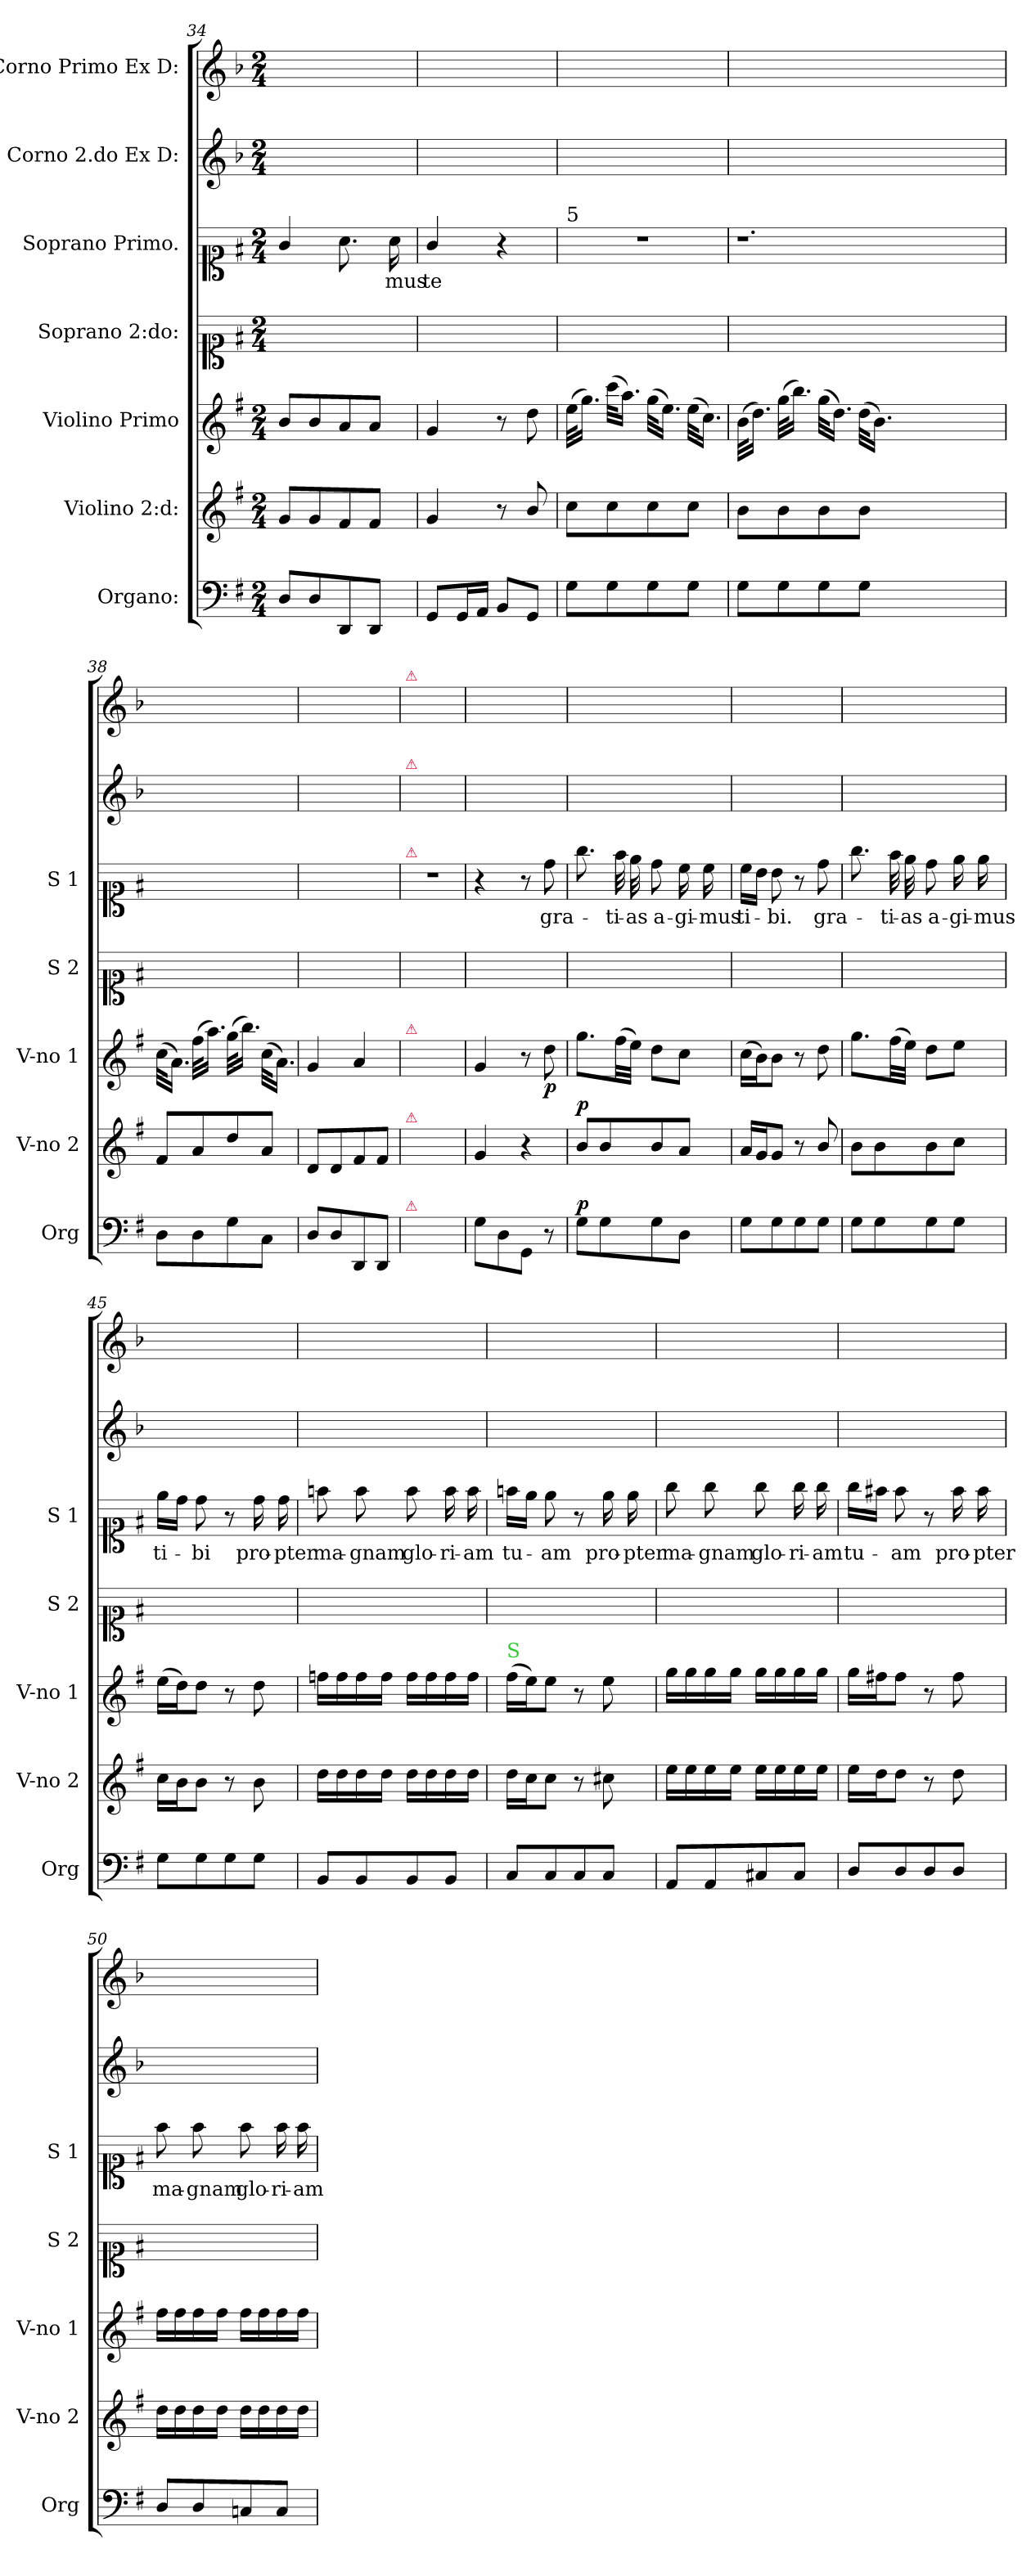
**kern	**dynam	**kern	**dynam	**kern	**dynam	**kern	**kern	**text	**kern	**kern
*part7	*part7	*part6	*part6	*part5	*part5	*part4	*part3	*part3	*part2	*part1
*staff7	*staff7	*staff6	*staff6	*staff5	*staff5	*staff4	*staff3	*staff3	*staff2	*staff1
*I"Organo:	*	*I"Violino 2:d:	*	*I"Violino Primo	*	*I"Soprano 2:do:	*I"Soprano Primo.	*	*I"Corno 2.do Ex D:	*I"Corno Primo Ex D:
*I'Org	*	*I'V-no 2	*	*I'V-no 1	*	*I'S 2	*I'S 1	*	*	*
*clefF4	*	*clefG2	*	*clefG2	*	*clefC1	*clefC1	*	*clefG2	*clefG2
*	*	*	*	*	*	*	*	*	*ITrd6c10	*ITrd6c10
*k[f#]	*	*k[f#]	*	*k[f#]	*	*k[f#]	*k[f#]	*	*k[f#]	*k[f#]
*M2/4	*	*M2/4	*	*M2/4	*	*M2/4	*M2/4	*	*M2/4	*M2/4
=34	=34	=34	=34	=34	=34	=34	=34	=34	=34	=34
8D/L	.	8g/L	.	8b/L	.	2ryy	4g/	.	2ryy	2ryy
8D/	.	8g/	.	8b/	.	.	.	.	.	.
8DD/	.	8f#/	.	8a/	.	.	8.a\	.	.	.
8DD/J	.	8f#/J	.	8a/J	.	.	.	.	.	.
.	.	.	.	.	.	.	16a\	-mus	.	.
=35	=35	=35	=35	=35	=35	=35	=35	=35	=35	=35
8GG/L	.	4g/	.	4g/	.	2ryy	4g/	te	2ryy	2ryy
16GG/L	.	.	.	.	.	.	.	.	.	.
16AA/JJ	.	.	.	.	.	.	.	.	.	.
8BB/L	.	8r	.	8r	.	.	4r	.	.	.
8GG/J	.	8b/	.	8dd\	For	.	.	.	.	.
=36	=36	=36	=36	=36	=36	=36	=36	=36	=36	=36
!	!	!	!	!	!	!	!LO:TX:a:t=5	!	!	!
8G\L	For	8cc\L	For	(32ee\KLL	.	2ryy	2r	.	2ryy	2ryy
.	.	.	.	16.gg\JJ)	.	.	.	.	.	.
8G\	.	8cc\	.	(32ccc\KLL	.	.	.	.	.	.
.	.	.	.	16.aa\JJ)	.	.	.	.	.	.
8G\	.	8cc\	.	(32gg\KLL	.	.	.	.	.	.
.	.	.	.	16.ee\JJ)	.	.	.	.	.	.
8G\J	.	8cc\J	.	(32ee\KLL	.	.	.	.	.	.
.	.	.	.	16.cc\JJ)	.	.	.	.	.	.
=37	=37	=37	=37	=37	=37	=37	=37	=37	=37	=37
8G\L	.	8b\L	.	(32b\KLL	.	2ryy	1.r	.	2ryy	2ryy
.	.	.	.	16.dd\JJ)	.	.	.	.	.	.
8G\	.	8b\	.	(32gg\KLL	.	.	.	.	.	.
.	.	.	.	16.bb\JJ)	.	.	.	.	.	.
8G\	.	8b\	.	(32gg\KLL	.	.	.	.	.	.
.	.	.	.	16.dd\JJ)	.	.	.	.	.	.
8G\J	.	8b\J	.	(32dd\KLL	.	.	.	.	.	.
.	.	.	.	16.b\JJ)	.	.	.	.	.	.
1ryy	.	1ryy	.	1ryy	.	1ryy	.	.	1ryy	1ryy
=38	=38	=38	=38	=38	=38	=38	=38	=38	=38	=38
8D\L	.	8f#/L	.	(32cc\KLL	.	2ryy	2ryy	.	2ryy	2ryy
.	.	.	.	16.a\JJ)	.	.	.	.	.	.
8D\	.	8a/	.	(32ff#\KLL	.	.	.	.	.	.
.	.	.	.	16.aa\JJ)	.	.	.	.	.	.
8G\	.	8dd/	.	(32gg\KLL	.	.	.	.	.	.
.	.	.	.	16.bb\JJ)	.	.	.	.	.	.
8C\J	.	8a/J	.	(32cc\KLL	.	.	.	.	.	.
.	.	.	.	16.a\JJ)	.	.	.	.	.	.
=39	=39	=39	=39	=39	=39	=39	=39	=39	=39	=39
8D/L	.	8d/L	.	4g/	.	2ryy	2ryy	.	2ryy	2ryy
8D/	.	8d/	.	.	.	.	.	.	.	.
8DD/	.	8f#/	.	4a/	.	.	.	.	.	.
8DD/J	.	8f#/J	.	.	.	.	.	.	.	.
=40	=40	=40	=40	=40	=40	=40	=40	=40	=40	=40
!	!	!	!	!	!	!	!	!	!	!LO:TX:a:color=crimson:t=⚠
!	!	!	!	!	!	!	!	!	!LO:TX:a:color=crimson:t=⚠	!
!	!	!	!	!	!	!	!LO:TX:a:color=crimson:t=⚠	!	!	!
!	!	!	!	!LO:TX:a:color=crimson:t=⚠	!	!	!	!	!	!
!	!	!LO:TX:a:color=crimson:t=⚠	!	!	!	!	!	!	!	!
!LO:TX:a:color=crimson:t=⚠	!	!	!	!	!	!	!	!	!	!
2ryy	.	2ryy	.	2ryy	.	2ryy	2r	.	2ryy	2ryy
=41	=41	=41	=41	=41	=41	=41	=41	=41	=41	=41
8G\L	.	4g/	.	4g/	.	2ryy	4r	.	2ryy	2ryy
8D\	.	.	.	.	.	.	.	.	.	.
8GG\J	.	4r	.	8r	.	.	8r	.	.	.
8r	.	.	.	8dd\	p	.	8dd\	gra-	.	.
=42	=42	=42	=42	=42	=42	=42	=42	=42	=42	=42
!	!LO:DY:a	!	!LO:DY:a	!	!	!	!	!	!	!
8G\L	p	8b/L	p	8.gg\L	.	2ryy	8.gg\	.	2ryy	2ryy
8G\	.	8b/	.	.	.	.	.	.	.	.
.	.	.	.	(32ff#\LL	.	.	32ff#\	-ti-	.	.
.	.	.	.	32ee\JJJ)	.	.	32ee\	-as	.	.
8G\	.	8b/	.	8dd\L	.	.	8dd\	a-	.	.
8D\J	.	8a/J	.	8cc\J	.	.	16cc\	-gi-	.	.
.	.	.	.	.	.	.	16cc\	-mus	.	.
=43	=43	=43	=43	=43	=43	=43	=43	=43	=43	=43
8G\L	.	16a/LL	.	(16cc\LL	.	2ryy	16cc\LL	ti-	2ryy	2ryy
.	.	16g/J	.	16b\J)	.	.	16b\JJ	.	.	.
8G\	.	8g/J	.	8b\J	.	.	8b\	-bi.	.	.
8G\	.	8r	.	8r	.	.	8r	.	.	.
8G\J	.	8b/	.	8dd\	.	.	8dd\	gra-	.	.
=44	=44	=44	=44	=44	=44	=44	=44	=44	=44	=44
8G\L	.	8b\L	.	8.gg\L	.	2ryy	8.gg\	.	2ryy	2ryy
8G\	.	8b\	.	.	.	.	.	.	.	.
.	.	.	.	(32ff#\LL	.	.	32ff#\	-ti-	.	.
.	.	.	.	32ee\JJJ)	.	.	32ee\	-as	.	.
8G\	.	8b\	.	8dd\L	.	.	8dd\	a-	.	.
8G\J	.	8cc\J	.	8ee\J	.	.	16ee\	-gi-	.	.
.	.	.	.	.	.	.	16ee\	-mus	.	.
=45	=45	=45	=45	=45	=45	=45	=45	=45	=45	=45
8G\L	.	16cc\LL	.	(16ee\LL	.	2ryy	16ee\LL	ti-	2ryy	2ryy
.	.	16b\J	.	16dd\J)	.	.	16dd\JJ	.	.	.
8G\	.	8b\J	.	8dd\J	.	.	8dd\	-bi	.	.
8G\	.	8r	.	8r	.	.	8r	.	.	.
8G\J	.	8b\	.	8dd\	.	.	16dd\	pro-	.	.
.	.	.	.	.	.	.	16dd\	-pter	.	.
=46	=46	=46	=46	=46	=46	=46	=46	=46	=46	=46
8BB/L	.	16dd\LL	.	16ffn\LL	.	2ryy	8ffn\	ma-	2ryy	2ryy
.	.	16dd\	.	16ff\	.	.	.	.	.	.
8BB/	.	16dd\	.	16ff\	.	.	8ff\	-gnam	.	.
.	.	16dd\JJ	.	16ff\JJ	.	.	.	.	.	.
8BB/	.	16dd\LL	.	16ff\LL	.	.	8ff\	glo-	.	.
.	.	16dd\	.	16ff\	.	.	.	.	.	.
8BB/J	.	16dd\	.	16ff\	.	.	16ff\	-ri-	.	.
.	.	16dd\JJ	.	16ff\JJ	.	.	16ff\	-am	.	.
=47	=47	=47	=47	=47	=47	=47	=47	=47	=47	=47
!	!	!	!	!LO:TX:a:color=limegreen:t=S	!	!	!	!	!	!
8C/L	.	16dd\LL	.	(16ff#\LL	.	2ryy	16ffn\LL	tu-	2ryy	2ryy
.	.	16cc\J	.	16ee\J)	.	.	16ee\JJ	.	.	.
8C/	.	8cc\J	.	8ee\J	.	.	8ee\	-am	.	.
8C/	.	8r	.	8r	.	.	8r	.	.	.
8C/J	.	8cc#X\	.	8ee\	.	.	16ee\	pro-	.	.
.	.	.	.	.	.	.	16ee\	-pter	.	.
=48	=48	=48	=48	=48	=48	=48	=48	=48	=48	=48
8AA/L	.	16ee\LL	.	16gg\LL	.	2ryy	8gg\	ma-	2ryy	2ryy
.	.	16ee\	.	16gg\	.	.	.	.	.	.
8AA/	.	16ee\	.	16gg\	.	.	8gg\	-gnam	.	.
.	.	16ee\JJ	.	16gg\JJ	.	.	.	.	.	.
8C#X/	.	16ee\LL	.	16gg\LL	.	.	8gg\	glo-	.	.
.	.	16ee\	.	16gg\	.	.	.	.	.	.
8C#/J	.	16ee\	.	16gg\	.	.	16gg\	-ri-	.	.
.	.	16ee\JJ	.	16gg\JJ	.	.	16gg\	-am	.	.
=49	=49	=49	=49	=49	=49	=49	=49	=49	=49	=49
8D/L	.	16ee\LL	.	16gg\LL	.	2ryy	16gg\LL	tu-	2ryy	2ryy
.	.	16dd\J	.	16ff#X\J	.	.	16ff#X\JJ	.	.	.
8D/	.	8dd\J	.	8ff#\J	.	.	8ff#\	-am	.	.
8D/	.	8r	.	8r	.	.	8r	.	.	.
8D/J	.	8dd\	.	8ff#\	.	.	16ff#\	pro-	.	.
.	.	.	.	.	.	.	16ff#\	-pter	.	.
=50	=50	=50	=50	=50	=50	=50	=50	=50	=50	=50
8D/L	.	16dd\LL	.	16ff#\LL	.	2ryy	8ff#\	ma-	2ryy	2ryy
.	.	16dd\	.	16ff#\	.	.	.	.	.	.
8D/	.	16dd\	.	16ff#\	.	.	8ff#\	-gnam	.	.
.	.	16dd\JJ	.	16ff#\JJ	.	.	.	.	.	.
8Cn/	.	16dd\LL	.	16ff#\LL	.	.	8ff#\	glo-	.	.
.	.	16dd\	.	16ff#\	.	.	.	.	.	.
8C/J	.	16dd\	.	16ff#\	.	.	16ff#\	-ri-	.	.
.	.	16dd\JJ	.	16ff#\JJ	.	.	16ff#\	-am	.	.
=	=	=	=	=	=	=	=	=	=	=
*-	*-	*-	*-	*-	*-	*-	*-	*-	*-	*-
